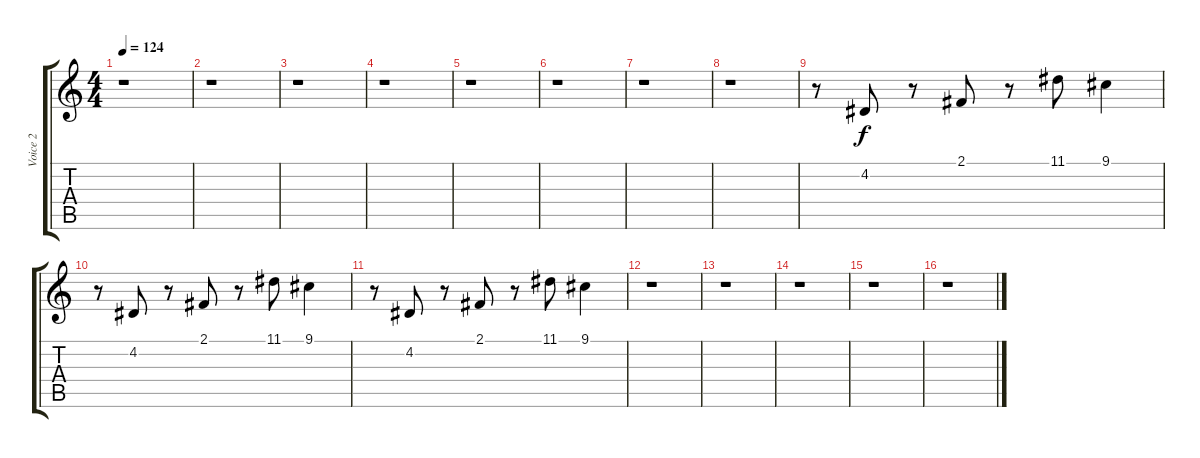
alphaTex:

\track ("Voice 2" "Voice 2") {instrument choiraahs}
\staff {score tabs}
\tuning (E4 B3 G3 D3 A2 E2) {hide}
\ts (4 4)
\tempo 124
\clef g2
\ks c
r.1{dy f} |
r.1 |
r.1 |
r.1 |
r.1 |
r.1 |
r.1 |
r.1 |
r.8 4.2.8 r.8 2.1.8 r.8 11.1.8 9.1.4 |
r.8 4.2.8 r.8 2.1.8 r.8 11.1.8 9.1.4 |
r.8 4.2.8 r.8 2.1.8 r.8 11.1.8 9.1.4 |
r.1 |
r.1 |
r.1 |
r.1 |
r.1
